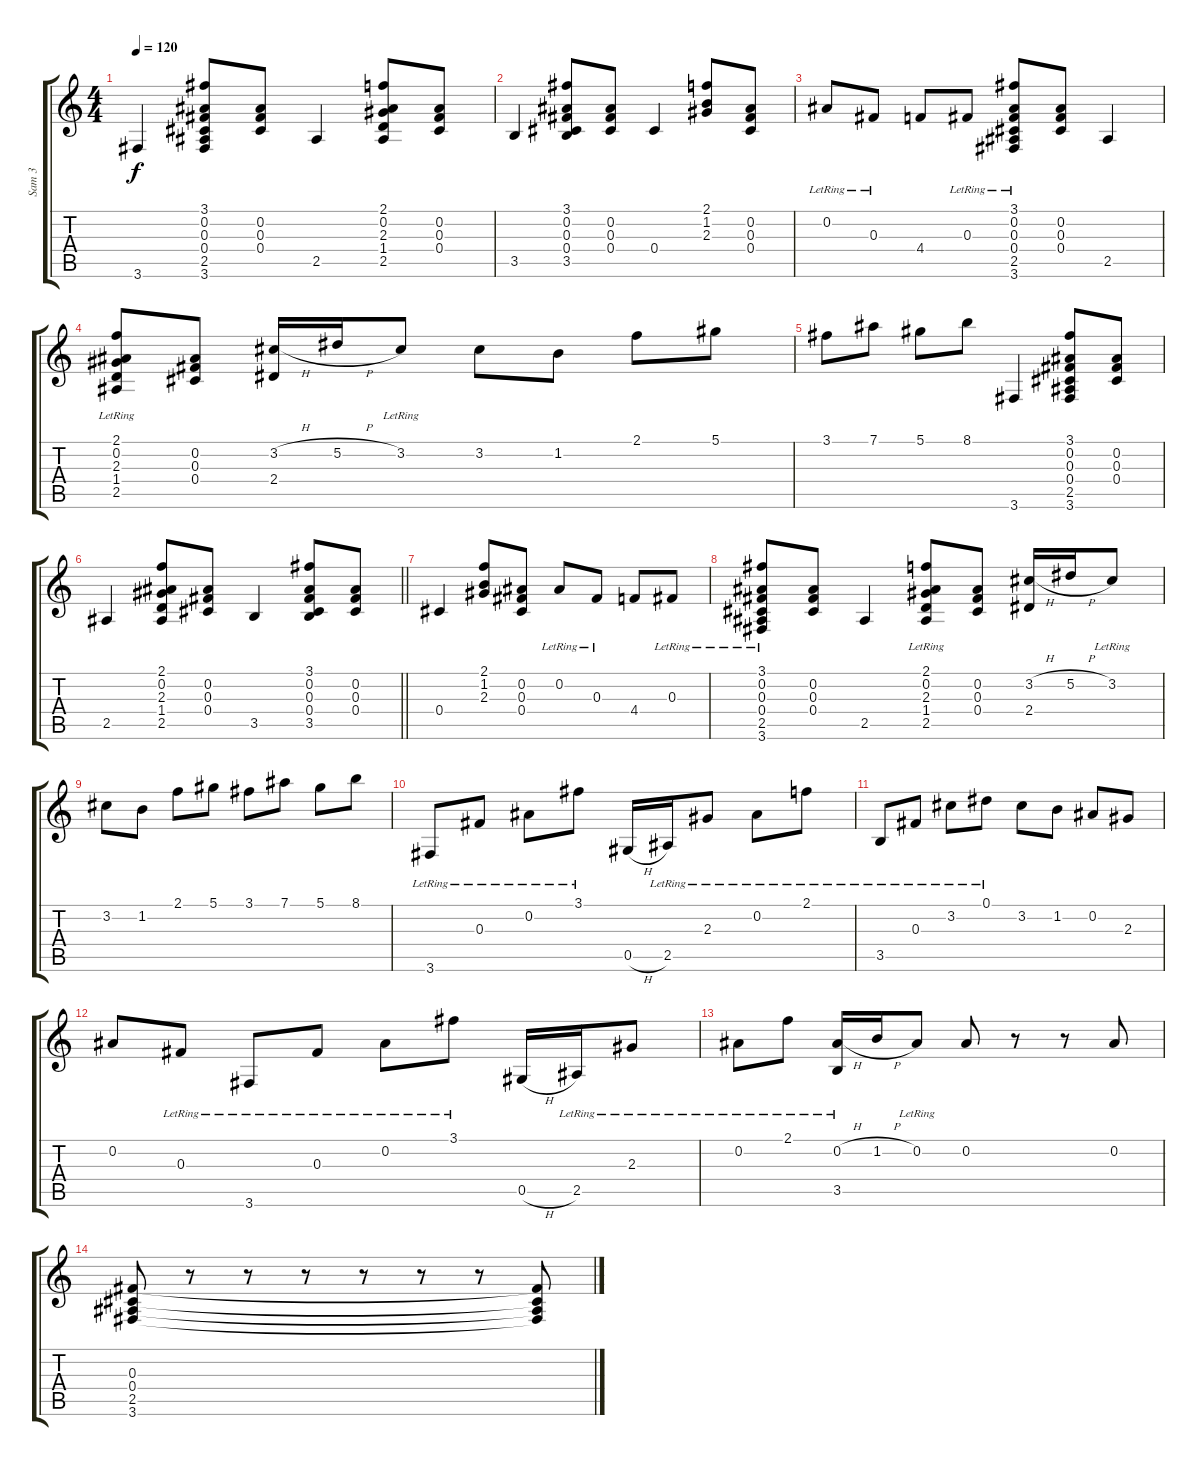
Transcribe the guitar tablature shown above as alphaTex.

\track ("Sam 3" "Sam 3") {instrument acousticguitarsteel}
\staff {score tabs}
\tuning (Eb4 Bb3 Gb3 Db3 Ab2 Eb2) {hide}
\ts (4 4)
\tempo 120
\clef g2
\ks c
3.6.4{dy f} (3.1 0.2 0.3 0.4 2.5 3.6).8 (0.2 0.3 0.4).8 2.5.4 (2.1 0.2 2.3 1.4 2.5).8 (0.2 0.3 0.4).8 |
3.5.4 (3.1 0.2 0.3 0.4 3.5).8 (0.2 0.3 0.4).8 0.4.4 (2.1 1.2 2.3).8 (0.2 0.3 0.4).8 |
0.2{lr}.8 0.3{lr}.8 4.4.8 0.3{lr}.8 (3.1 0.2{lr} 0.3 0.4 2.5 3.6).8 (0.2 0.3 0.4).8 2.5.4 |
(2.1 0.2{lr} 2.3 1.4 2.5).8 (0.2 0.3 0.4).8 (3.2{h} 2.4).16 5.2{h}.16 3.2{lr}.8 3.2.8 1.2.8 2.1.8 5.1.8 |
3.1.8 7.1.8 5.1.8 8.1.8 3.6.4 (3.1 0.2 0.3 0.4 2.5 3.6).8 (0.2 0.3 0.4).8 |
\barLineRight lightlight
2.5.4 (2.1 0.2 2.3 1.4 2.5).8 (0.2 0.3 0.4).8 3.5.4 (3.1 0.2 0.3 0.4 3.5).8 (0.2 0.3 0.4).8 |
0.4.4 (2.1 1.2 2.3).8 (0.2 0.3 0.4).8 0.2{lr}.8 0.3{lr}.8 4.4.8 0.3{lr}.8 |
(3.1 0.2{lr} 0.3 0.4 2.5 3.6).8 (0.2 0.3 0.4).8 2.5.4 (2.1 0.2{lr} 2.3 1.4 2.5).8 (0.2 0.3 0.4).8 (3.2{h} 2.4).16 5.2{h}.16 3.2{lr}.8 |
3.2.8 1.2.8 2.1.8 5.1.8 3.1.8 7.1.8 5.1.8 8.1.8 |
3.6{lr}.8 0.3{lr}.8 0.2{lr}.8 3.1{lr}.8 0.5{h}.16 2.5{lr}.16 2.3{lr}.8 0.2{lr}.8 2.1{lr}.8 |
3.5{lr}.8 0.3{lr}.8 3.2{lr}.8 0.1{lr}.8 3.2.8 1.2.8 0.2.8 2.3.8 |
0.2.8 0.3{lr}.8 3.6{lr}.8 0.3{lr}.8 0.2{lr}.8 3.1{lr}.8 0.5{h}.16 2.5{lr}.16 2.3{lr}.8 |
0.2{lr}.8 2.1{lr}.8 (0.2{h} 3.5{lr}).16 1.2{h}.16 0.2{lr}.8 0.2.8 r.8 r.8 0.2.8 |
(0.3 0.4 2.5 3.6).8 r.8 r.8 r.8 r.8 r.8 r.8 (0.3{t} 0.4{t} 2.5{t} 3.6{t}).8
